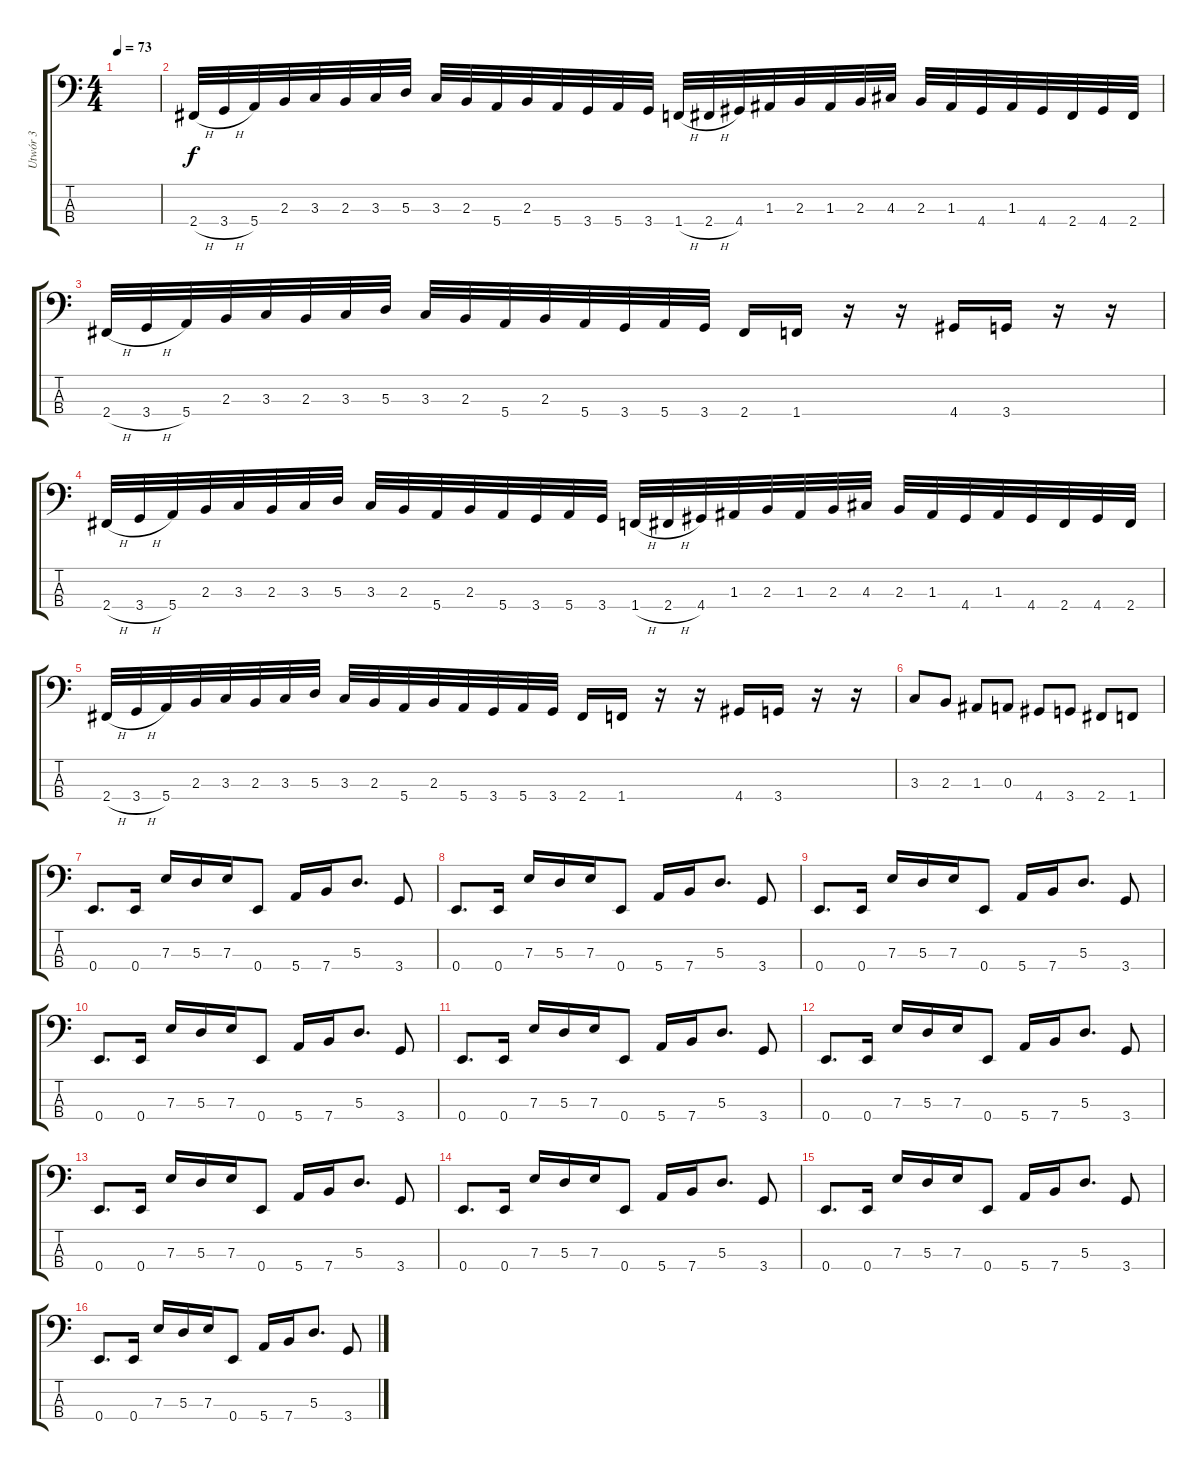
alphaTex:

\track ("Utwór 3" "Utwór 3") {instrument electricbassfinger}
\staff {score tabs}
\tuning (G2 D2 A1 E1) {hide}
\ts (4 4)
\tempo 73
\clef f4
\ks c
|
2.4{h}.32 3.4{h}.32 5.4.32 2.3.32 3.3.32 2.3.32 3.3.32 5.3.32 3.3.32 2.3.32 5.4.32 2.3.32 5.4.32 3.4.32 5.4.32 3.4.32 1.4{h}.32 2.4{h}.32 4.4.32 1.3.32 2.3.32 1.3.32 2.3.32 4.3.32 2.3.32 1.3.32 4.4.32 1.3.32 4.4.32 2.4.32 4.4.32 2.4.32 |
2.4{h}.32 3.4{h}.32 5.4.32 2.3.32 3.3.32 2.3.32 3.3.32 5.3.32 3.3.32 2.3.32 5.4.32 2.3.32 5.4.32 3.4.32 5.4.32 3.4.32 2.4.16 1.4.16 r.16 r.16 4.4.16 3.4.16 r.16 r.16 |
2.4{h}.32 3.4{h}.32 5.4.32 2.3.32 3.3.32 2.3.32 3.3.32 5.3.32 3.3.32 2.3.32 5.4.32 2.3.32 5.4.32 3.4.32 5.4.32 3.4.32 1.4{h}.32 2.4{h}.32 4.4.32 1.3.32 2.3.32 1.3.32 2.3.32 4.3.32 2.3.32 1.3.32 4.4.32 1.3.32 4.4.32 2.4.32 4.4.32 2.4.32 |
2.4{h}.32 3.4{h}.32 5.4.32 2.3.32 3.3.32 2.3.32 3.3.32 5.3.32 3.3.32 2.3.32 5.4.32 2.3.32 5.4.32 3.4.32 5.4.32 3.4.32 2.4.16 1.4.16 r.16 r.16 4.4.16 3.4.16 r.16 r.16 |
3.3.8 2.3.8 1.3.8 0.3.8 4.4.8 3.4.8 2.4.8 1.4.8 |
0.4.8{d} 0.4.16 7.3.16 5.3.16 7.3.16 0.4.8 5.4.16 7.4.16 5.3.8{d} 3.4.8 |
0.4.8{d} 0.4.16 7.3.16 5.3.16 7.3.16 0.4.8 5.4.16 7.4.16 5.3.8{d} 3.4.8 |
0.4.8{d} 0.4.16 7.3.16 5.3.16 7.3.16 0.4.8 5.4.16 7.4.16 5.3.8{d} 3.4.8 |
0.4.8{d} 0.4.16 7.3.16 5.3.16 7.3.16 0.4.8 5.4.16 7.4.16 5.3.8{d} 3.4.8 |
0.4.8{d} 0.4.16 7.3.16 5.3.16 7.3.16 0.4.8 5.4.16 7.4.16 5.3.8{d} 3.4.8 |
0.4.8{d} 0.4.16 7.3.16 5.3.16 7.3.16 0.4.8 5.4.16 7.4.16 5.3.8{d} 3.4.8 |
0.4.8{d} 0.4.16 7.3.16 5.3.16 7.3.16 0.4.8 5.4.16 7.4.16 5.3.8{d} 3.4.8 |
0.4.8{d} 0.4.16 7.3.16 5.3.16 7.3.16 0.4.8 5.4.16 7.4.16 5.3.8{d} 3.4.8 |
0.4.8{d} 0.4.16 7.3.16 5.3.16 7.3.16 0.4.8 5.4.16 7.4.16 5.3.8{d} 3.4.8 |
0.4.8{d} 0.4.16 7.3.16 5.3.16 7.3.16 0.4.8 5.4.16 7.4.16 5.3.8{d} 3.4.8
